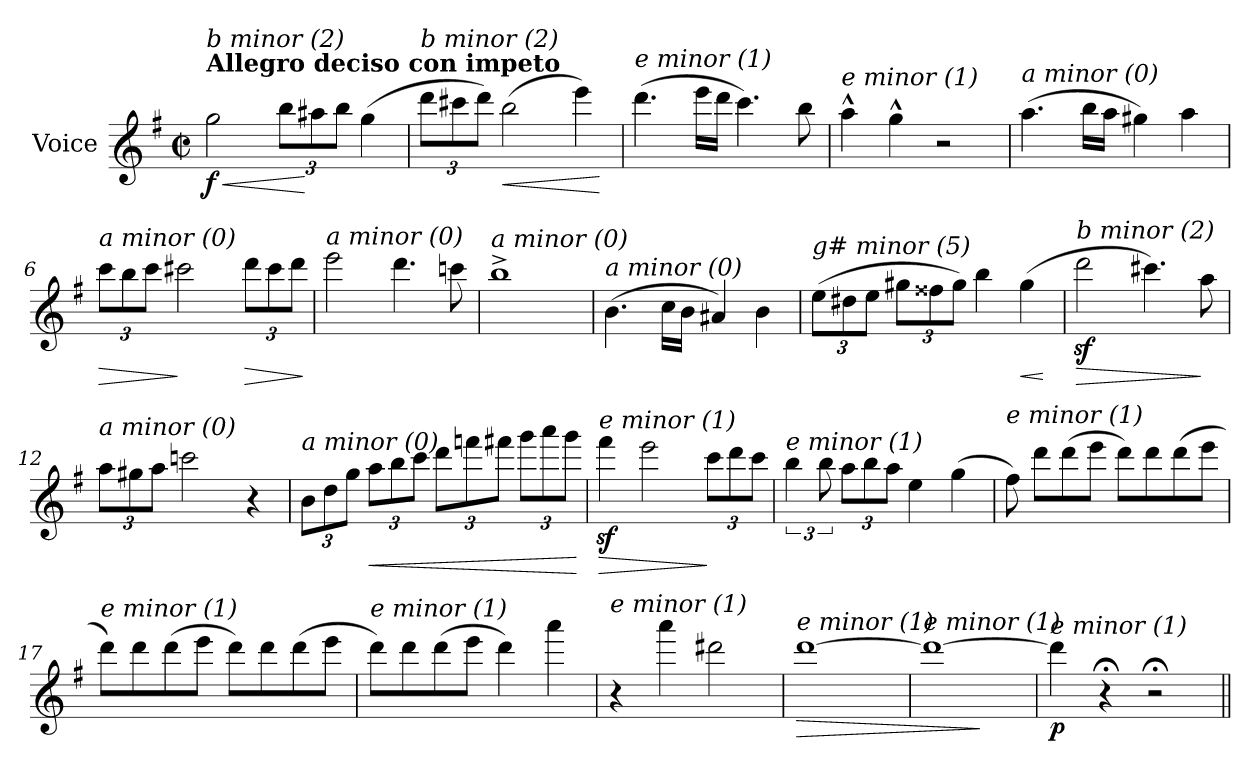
**kern	**dynam
*part1	*part1
*staff1	*staff1
*I"Voice	*
*I'V	*
*clefG2	*
*k[f#]	*
*M2/2	*
*met(c|)	*
*MM224	*
=1	=1
!LO:TX:a:B:t=Allegro deciso con impeto	!
!LO:TX:i:t=b minor (2)	!
!	!LO:HP:b
!	!LO:DY:n=1:b
2gg\	< f
*Xbrackettup	*
12bb\L	.
12aa#X\	[
12bb\J	.
(>4gg\	.
=2	=2
!LO:TX:i:t=b minor (2)	!
12ddd\L	.
12ccc#X\	.
12ddd\J)	.
!	!LO:HP:b
(>2bb\	<
4eee\)	.
.	[
=3	=3
!LO:TX:i:t=e minor (1)	!
(>4.ddd\	.
16eee\LL	.
16ddd\JJ	.
4.ccc\)	.
8bb\	.
=4	=4
!LO:TX:i:t=e minor (1)	!
4aa^^\	.
4gg^^\	.
2r	.
=5	=5
!LO:TX:i:t=a minor (0)	!
(>4.aa\	.
16bb\LL	.
16aa\JJ	.
4gg#X\)	.
4aa\	.
!!LO:LB:g=z
=6	=6
!LO:TX:i:t=a minor (0)	!
!	!LO:HP:b
12ccc\L	>
12bb\	.
12ccc\J	.
2ccc#X\	]
!	!LO:HP:b
12ddd\L	>
12ccc#\	.
12ddd\J	.
.	]
=7	=7
!LO:TX:i:t=a minor (0)	!
2eee\	.
4.ddd\	.
8cccn\	.
=8	=8
!LO:TX:i:t=a minor (0)	!
1bb^	.
=9	=9
!LO:TX:i:t=a minor (0)	!
(>4.b\	.
16cc\LL	.
16b\JJ	.
4a#X/)	.
4b\	.
=10	=10
!LO:TX:i:t=g# minor (5)	!
(>12ee\L	.
12dd#X\	.
12ee\J	.
12gg#X\L	.
12ff##Xi\	.
12gg#\J)	.
4bb\	.
!	!LO:HP:b
(>4gg#\	<
.	[
!!LO:LB:g=z
=11	=11
!LO:TX:i:t=b minor (2)	!
!	!LO:HP:b
2dddz<\	>
4.ccc#X\)	.
8aa\	]
!!LO:LB:g=z
=12	=12
!LO:TX:i:t=a minor (0)	!
12aa\L	.
12gg#X\	.
12aa\J	.
2cccn\	.
4r	.
=13	=13
!LO:TX:i:t=a minor (0)	!
12b\L	.
12dd\	.
12gg\J	.
!	!LO:HP:b
12aa\L	<
12bb\	.
12ccc\J	.
12ddd\L	.
12fffnj\	.
12fff#\J	.
12ggg\L	.
12aaa\	.
12ggg\J	.
.	[
=14	=14
!LO:TX:i:t=e minor (1)	!
!	!LO:HP:b
4fff#z<\	>
2eee\	.
12ccc\L	]
12ddd\	.
12ccc\J	.
=15	=15
*brackettup	*
!LO:TX:i:t=e minor (1)	!
6bb\	.
12bb\	.
*Xbrackettup	*
12aa\L	.
12bb\	.
12aa\J	.
4ee\	.
(>4gg\	.
!!LO:LB:g=z
=16	=16
!LO:TX:i:t=e minor (1)	!
8ff#\)	.
8ddd\L	.
(>8ddd\	.
8eee\J	.
8ddd\L)	.
8ddd\	.
(>8ddd\	.
8eee\J	.
=17	=17
!LO:TX:i:t=e minor (1)	!
8ddd\L)	.
8ddd\	.
(>8ddd\	.
8eee\J	.
8ddd\L)	.
8ddd\	.
(>8ddd\	.
8eee\J	.
=18	=18
!LO:TX:i:t=e minor (1)	!
8ddd\L)	.
8ddd\	.
(>8ddd\	.
8eee\J	.
4ddd\)	.
4aaa\	.
=19	=19
!LO:TX:i:t=e minor (1)	!
4r	.
4aaa\	.
2ddd#Xj\	.
=20	=20
!LO:TX:i:t=e minor (1)	!
!	!LO:HP:b
[1ddd	>
=21	=21
!LO:TX:i:t=e minor (1)	!
1ddd_	.
.	]
!!LO:LB:g=z
=22	=22
!LO:TX:i:t=e minor (1)	!
!	!LO:DY:b
4ddd\]	p
4r;<	.
2r;<	.
=||	=||
*-	*-
